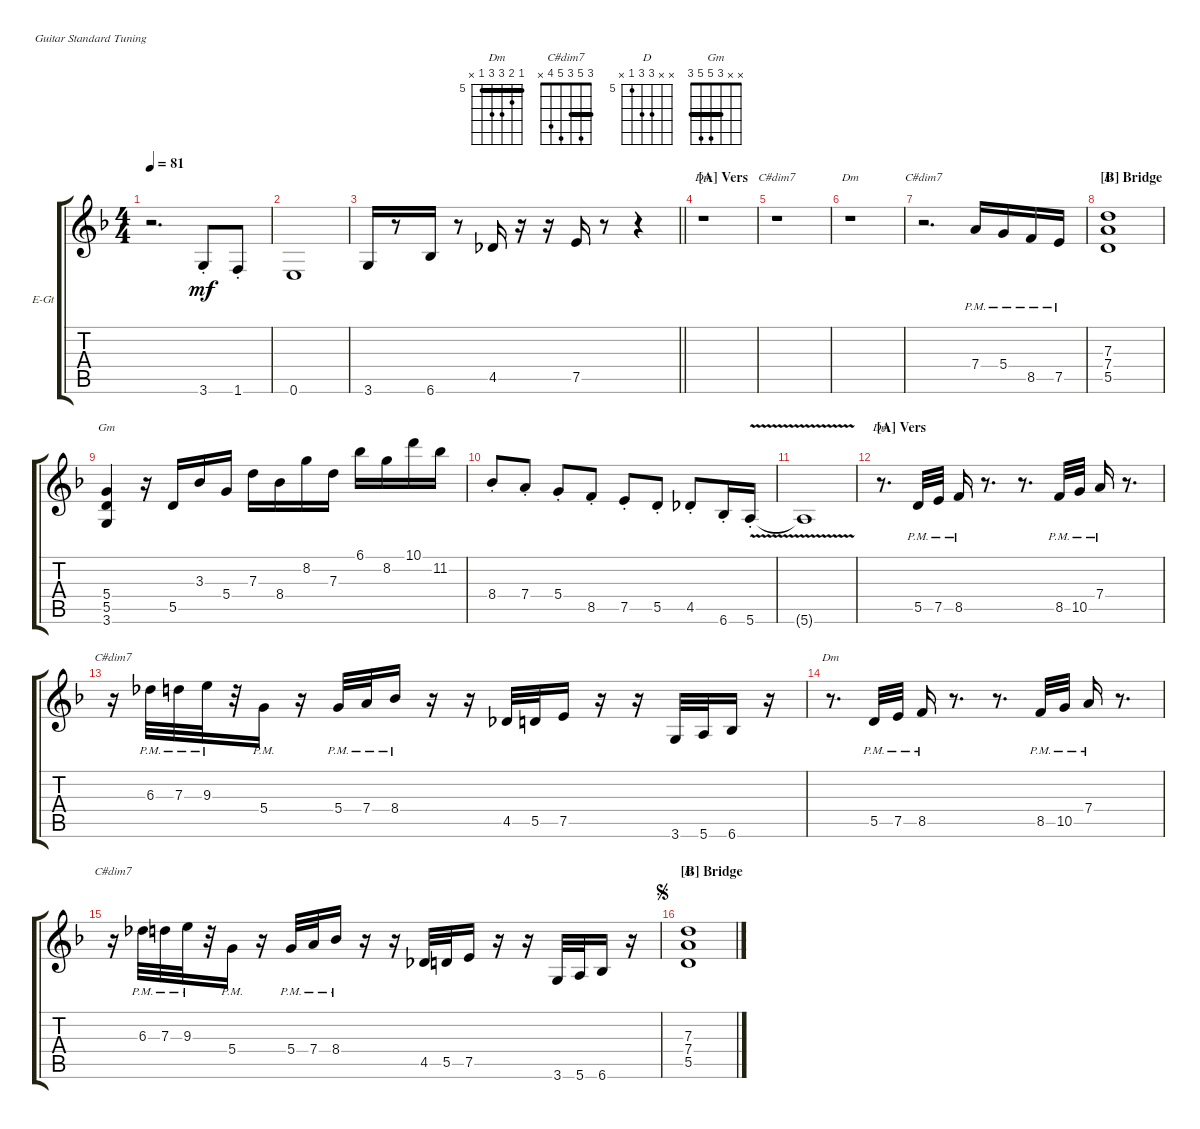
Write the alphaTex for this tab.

\defaultSystemsLayout 4
\bracketExtendMode groupsimilarinstruments
\firstSystemTrackNameOrientation horizontal
\otherSystemsTrackNameOrientation horizontal
\track ("Electric Guitar" "E-Gt") {instrument overdrivenguitar}
\staff {score tabs}
\tuning (E4 B3 G3 D3 A2 E2)
\chord ("Dm" 5 6 7 7 5 x) {firstfret 5 barre 5}
\chord ("C#dim7" 3 5 3 5 4 x) {barre 3}
\chord ("D" x x 7 7 5 x) {firstfret 5}
\chord ("Gm" x x 3 5 5 3) {barre 3}
\ts (4 4)
\tempo 81
\clef g2
\ks dminor
r.2{d dy mf instrument overdrivenguitar} 3.6{st}.8 1.6{st}.8 |
0.6.1 |
\barLineRight lightlight
3.6.16 r.8 6.6.16 r.8 4.5.16 r.16 r.16 7.5.16 r.8 r.4 |
\section ("A" "Vers")
r.1{ch "Dm"} |
r.1{ch "C#dim7"} |
r.1{ch "Dm"} |
r.2{d ch "C#dim7"} 7.4{pm}.16 5.4{pm}.16 8.5{pm}.16 7.5{pm}.16 |
\section ("B" "Bridge")
(5.5 7.4 7.3).1{ch "D"} |
(3.6 5.5 5.4).4{ch "Gm"} r.16 5.5.16 3.3.16 5.4.16 7.3.16 8.4.16 8.2.16 7.3.16 6.1.16 8.2.16 10.1.16 11.2.16 |
8.4{st}.8 7.4{st}.8 5.4{st}.8 8.5{st}.8 7.5{st}.8 5.5{st}.8 4.5{st}.8 6.6{st}.16 5.6{v st}.16 |
5.6{t}.1 |
\section ("A" "Vers")
r.8{d ch "Dm"} 5.5{pm}.32 7.5{pm}.32 8.5{pm}.16 r.8{d} r.8{d} 8.5{pm}.32 10.5{pm}.32 7.4{pm}.16 r.8{d} |
\scale
0.419114 r.16{ch "C#dim7"} 6.3{pm}.32 7.3{pm}.32 9.3{pm}.32 r.32 5.4{pm}.16 r.16 5.4{pm}.32 7.4{pm}.32 8.4{pm}.16 r.16 r.16 4.5.32 5.5.32 7.5.16 r.16 r.16 3.6.32 5.6.32 6.6.16 r.16 |
\scale
0.243162 r.8{d ch "Dm"} 5.5{pm}.32 7.5{pm}.32 8.5{pm}.16 r.8{d} r.8{d} 8.5{pm}.32 10.5{pm}.32 7.4{pm}.16 r.8{d} |
\scale
0.33802 r.16{ch "C#dim7"} 6.3{pm}.32 7.3{pm}.32 9.3{pm}.32 r.32 5.4{pm}.16 r.16 5.4{pm}.32 7.4{pm}.32 8.4{pm}.16 r.16 r.16 4.5.32 5.5.32 7.5.16 r.16 r.16 3.6.32 5.6.32 6.6.16 r.16 |
\section ("B" "Bridge")
\jump segno
(5.5 7.4 7.3).1{ch "D"}
